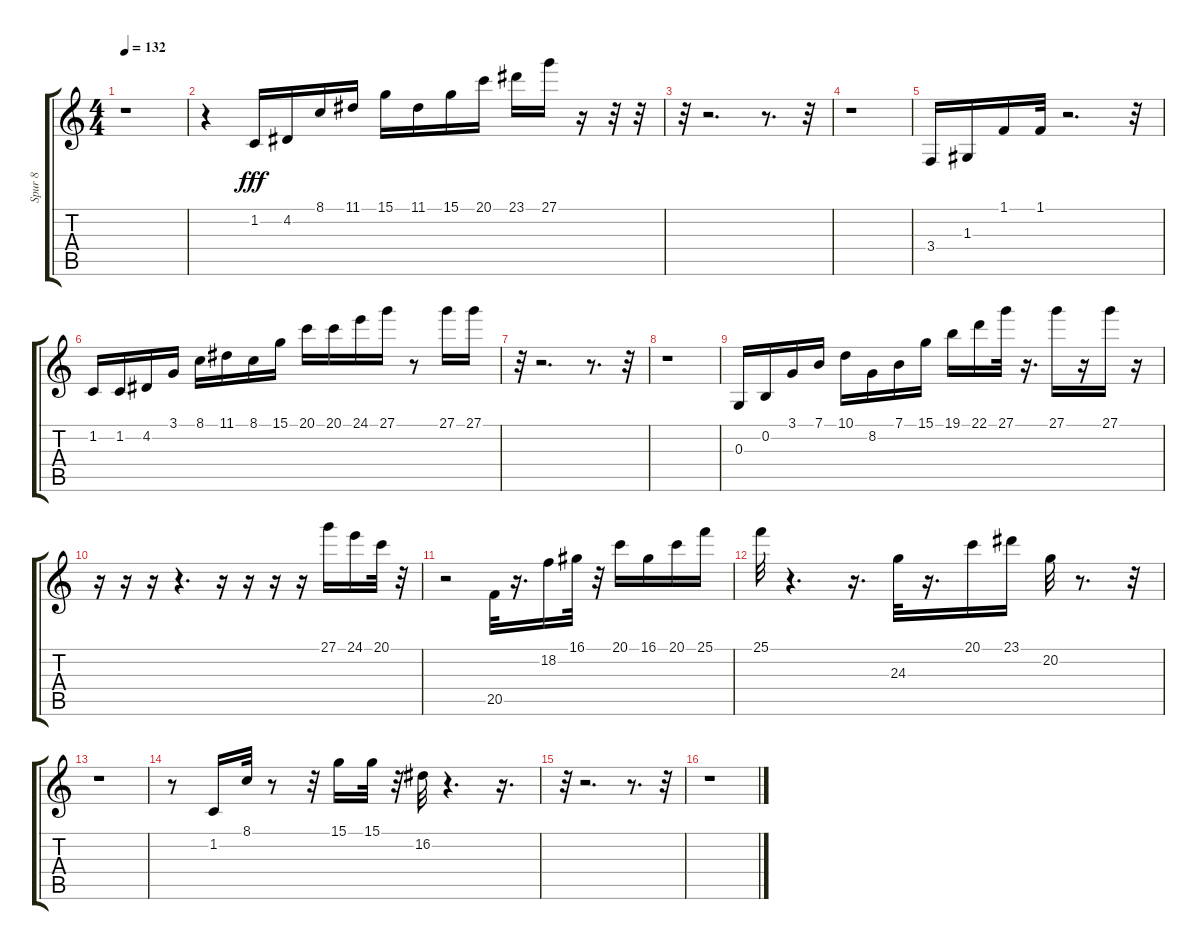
\track ("Spur 8" "Spur 8") {instrument marimba}
\staff {score tabs}
\tuning (E4 B3 G3 D3 A2 E2) {hide}
\ts (4 4)
\tempo 132
\clef g2
\ks c
r.1{dy fff} |
r.4 1.2.16 4.2.16 8.1.16 11.1.16 15.1.16 11.1.16 15.1.16 20.1.16 23.1.16 27.1.16 r.16 r.32 r.32 |
r.32 r.2{d} r.8{d} r.32 |
r.1 |
3.4.16 1.3.16 1.1.16 1.1.32 r.2{d} r.32 |
1.2.16 1.2.16 4.2.16 3.1.16 8.1.16 11.1.16 8.1.16 15.1.16 20.1.16 20.1.16 24.1.16 27.1.16 r.8 27.1.16 27.1.16 |
r.32 r.2{d} r.8{d} r.32 |
r.1 |
0.3.16 0.2.16 3.1.16 7.1.16 10.1.16 8.2.16 7.1.16 15.1.16 19.1.16 22.1.16 27.1.32 r.16{d} 27.1.16 r.16 27.1.16 r.16 |
r.16 r.16 r.16 r.4{d} r.16 r.16 r.16 r.16 27.1.16 24.1.16 20.1.32 r.32 |
r.2 20.5.32 r.16{d} 18.2.16 16.1.32 r.32 20.1.16 16.1.16 20.1.16 25.1.16 |
25.1.32 r.4{d} r.16{d} 24.3.32 r.16{d} 20.1.16 23.1.16 20.2.32 r.8{d} r.32 |
r.1 |
r.8 1.2.16 8.1.32 r.8 r.32 15.1.16 15.1.32 r.32 16.2.32 r.4{d} r.16{d} |
r.32 r.2{d} r.8{d} r.32 |
r.1
